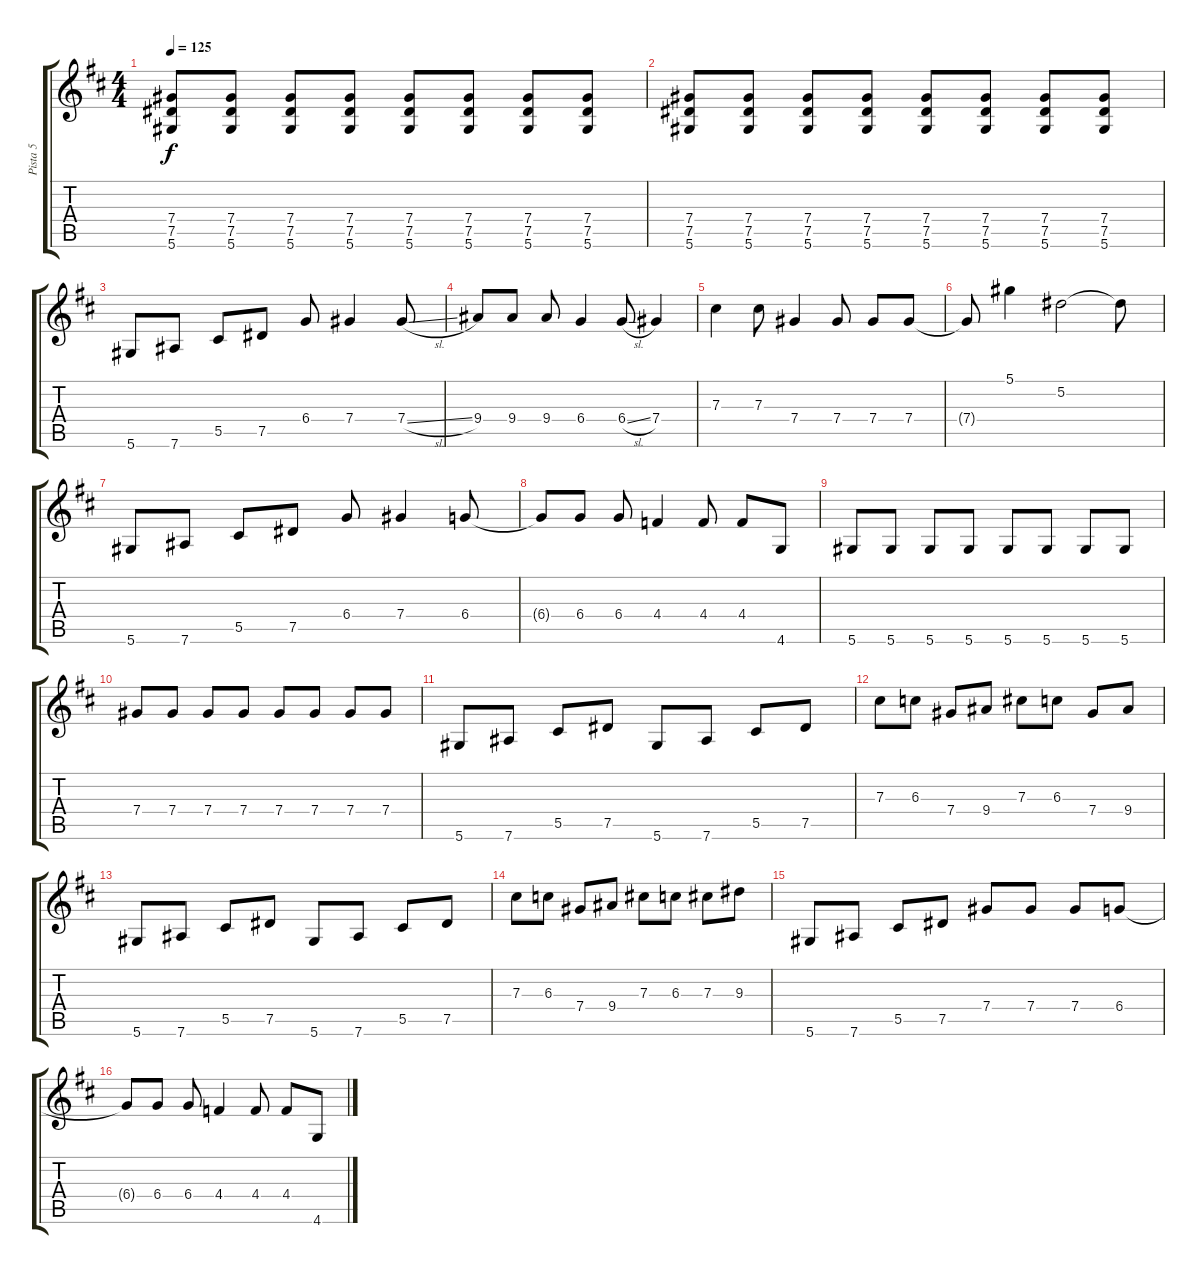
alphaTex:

\track ("Pista 5" "Pista 5") {instrument distortionguitar}
\staff {score tabs}
\tuning (Eb4 Bb3 Gb3 Db3 Ab2 Eb2) {hide}
\ts (4 4)
\tempo 125
\clef g2
\ks d
(7.4 7.5 5.6).8{dy f} (7.4 7.5 5.6).8 (7.4 7.5 5.6).8 (7.4 7.5 5.6).8 (7.4 7.5 5.6).8 (7.4 7.5 5.6).8 (7.4 7.5 5.6).8 (7.4 7.5 5.6).8 |
(7.4 7.5 5.6).8 (7.4 7.5 5.6).8 (7.4 7.5 5.6).8 (7.4 7.5 5.6).8 (7.4 7.5 5.6).8 (7.4 7.5 5.6).8 (7.4 7.5 5.6).8 (7.4 7.5 5.6).8 |
5.6.8{volume 13} 7.6.8 5.5.8 7.5.8 6.4.8 7.4.4 7.4{sl}.8 |
9.4.8 9.4.8 9.4.8 6.4.4 6.4{sl}.8 7.4.4 |
7.3.4 7.3.8 7.4.4 7.4.8 7.4.8 7.4.8 |
7.4{t}.8 5.1.4 5.2.2 5.2{t}.8 |
5.6.8 7.6.8 5.5.8 7.5.8 6.4.8 7.4.4 6.4.8 |
6.4{t}.8 6.4.8 6.4.8 4.4.4 4.4.8 4.4.8 4.6.8 |
5.6.8 5.6.8 5.6.8 5.6.8 5.6.8 5.6.8 5.6.8 5.6.8 |
7.4.8 7.4.8 7.4.8 7.4.8 7.4.8 7.4.8 7.4.8 7.4.8 |
5.6.8 7.6.8 5.5.8 7.5.8 5.6.8 7.6.8 5.5.8 7.5.8 |
7.3.8 6.3.8 7.4.8 9.4.8 7.3.8 6.3.8 7.4.8 9.4.8 |
5.6.8 7.6.8 5.5.8 7.5.8 5.6.8 7.6.8 5.5.8 7.5.8 |
7.3.8 6.3.8 7.4.8 9.4.8 7.3.8 6.3.8 7.3.8 9.3.8 |
5.6.8 7.6.8 5.5.8 7.5.8 7.4.8 7.4.8 7.4.8 6.4.8 |
6.4{t}.8 6.4.8 6.4.8 4.4.4 4.4.8 4.4.8 4.6.8
